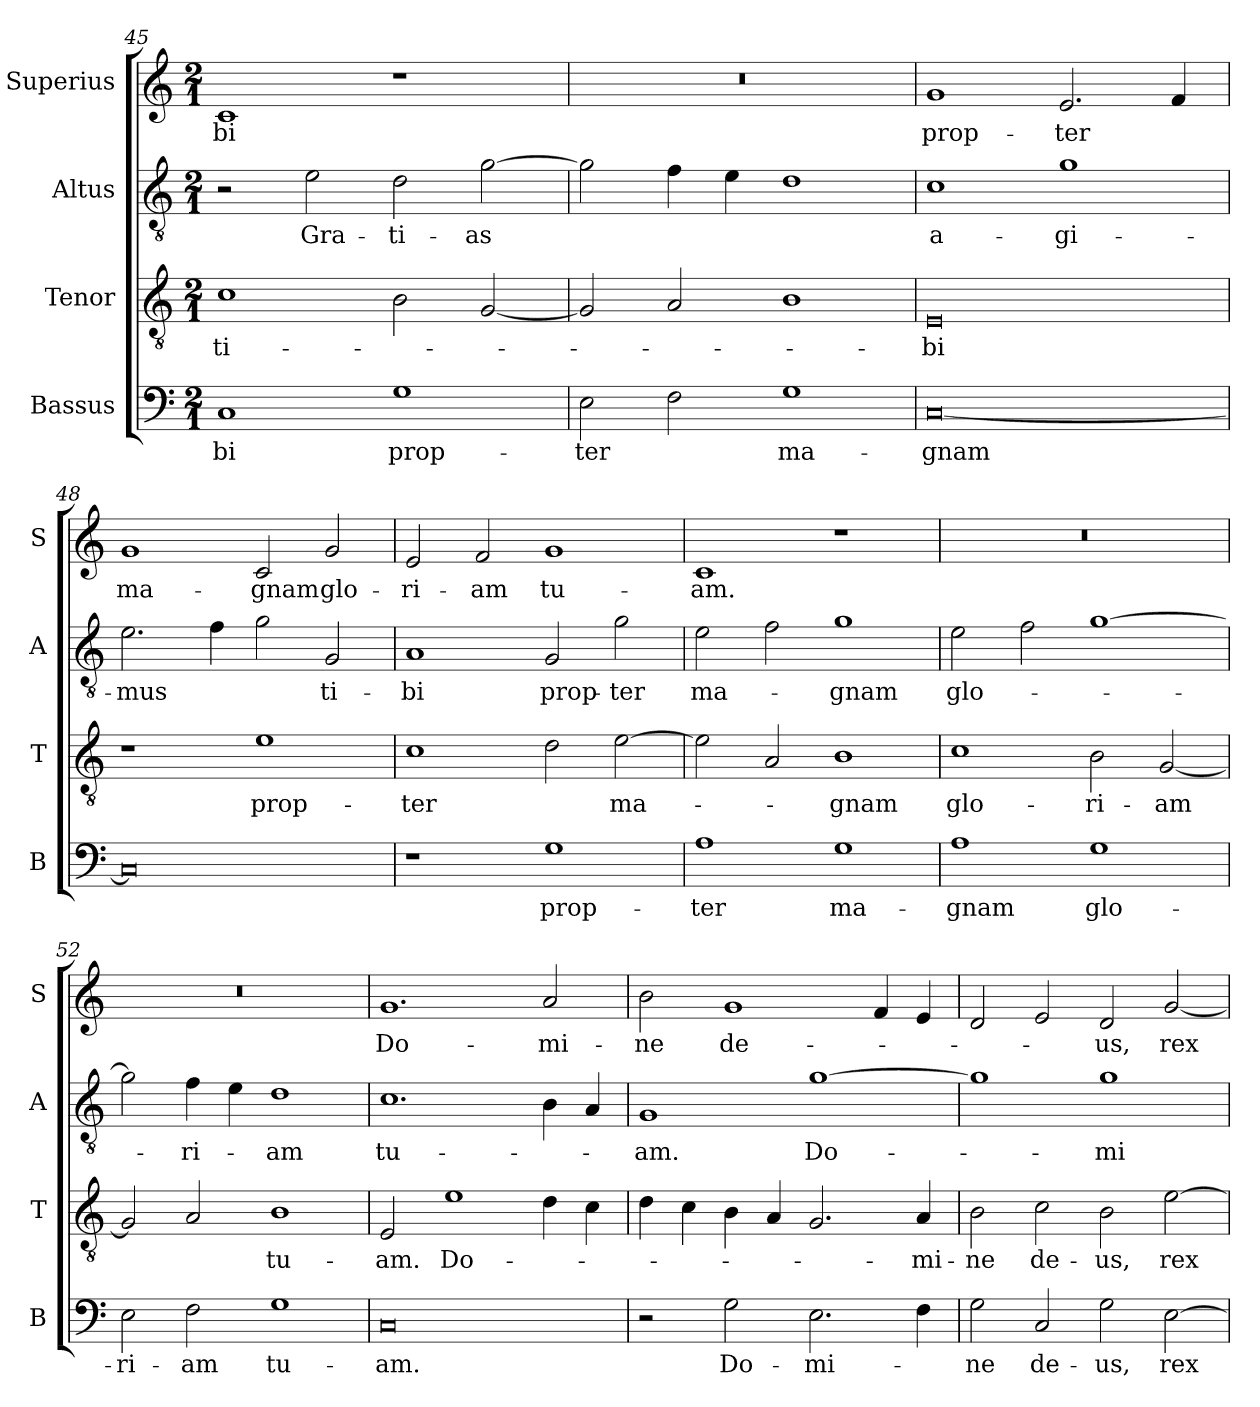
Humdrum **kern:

**kern	**text	**kern	**text	**kern	**text	**kern	**text
*part4	*part4	*part3	*part3	*part2	*part2	*part1	*part1
*staff4	*staff4	*staff3	*staff3	*staff2	*staff2	*staff1	*staff1
*I"Bassus	*	*I"Tenor	*	*I"Altus	*	*I"Superius	*
*I'B	*	*I'T	*	*I'A	*	*I'S	*
*clefF4	*	*clefGv2	*	*clefGv2	*	*clefG2	*
*k[]	*	*k[]	*	*k[]	*	*k[]	*
*M2/1	*	*M2/1	*	*M2/1	*	*M2/1	*
=45	=45	=45	=45	=45	=45	=45	=45
1C	-bi	1c	ti-	2r	.	1c	-bi
.	.	.	.	2e\	Gra-	.	.
1G	prop-	2B\	.	2d\	-ti-	1r	.
.	.	[2G/	.	[2g\	-as	.	.
=46	=46	=46	=46	=46	=46	=46	=46
2E\	-ter	2G/]	.	2g\]	.	0r	.
2F\	.	2A/	.	4f\	.	.	.
.	.	.	.	4e\	.	.	.
1G	ma-	1B	.	1d	.	.	.
=47	=47	=47	=47	=47	=47	=47	=47
[0C	-gnam	0E	-bi	1c	a-	1g	prop-
.	.	.	.	1g	-gi-	2.e/	-ter
.	.	.	.	.	.	4f/	.
=48	=48	=48	=48	=48	=48	=48	=48
0C]	.	1r	.	2.e\	-mus	1g	ma-
.	.	.	.	4f\	.	.	.
.	.	1e	prop-	2g\	.	2c/	-gnam
.	.	.	.	2G/	ti-	2g/	glo-
=49	=49	=49	=49	=49	=49	=49	=49
1r	.	1c	-ter	1A	-bi	2e/	-ri-
.	.	.	.	.	.	2f/	-am
1G	prop-	2d\	.	2G/	prop-	1g	tu-
.	.	[2e\	ma-	2g\	-ter	.	.
=50	=50	=50	=50	=50	=50	=50	=50
1A	-ter	2e\]	.	2e\	ma-	1c	-am.
.	.	2A/	.	2f\	.	.	.
1G	ma-	1B	-gnam	1g	-gnam	1r	.
=51	=51	=51	=51	=51	=51	=51	=51
1A	-gnam	1c	glo-	2e\	glo-	0r	.
.	.	.	.	2f\	.	.	.
1G	glo-	2B\	-ri-	[1g	.	.	.
.	.	[2G/	-am	.	.	.	.
=52	=52	=52	=52	=52	=52	=52	=52
2E\	-ri-	2G/]	.	2g\]	.	0r	.
2F\	-am	2A/	.	4f\	-ri-	.	.
.	.	.	.	4e\	.	.	.
1G	tu-	1B	tu-	1d	-am	.	.
=53	=53	=53	=53	=53	=53	=53	=53
0C	-am.	2E/	-am.	1.c	tu-	1.g	Do-
.	.	1e	Do-	.	.	.	.
.	.	4d\	.	4B\	.	2a/	-mi-
.	.	4c\	.	4A/	.	.	.
=54	=54	=54	=54	=54	=54	=54	=54
2r	.	4d\	.	1G	-am.	2b\	-ne
.	.	4c\	.	.	.	.	.
2G\	Do-	4B\	.	.	.	1g	de-
.	.	4A/	.	.	.	.	.
2.E\	-mi-	2.G/	.	[1g	Do-	.	.
.	.	.	.	.	.	4f/	.
4F\	.	4A/	-mi-	.	.	4e/	.
=55	=55	=55	=55	=55	=55	=55	=55
2G\	-ne	2B\	-ne	1g]	.	2d/	.
2C/	de-	2c\	de-	.	.	2e/	.
2G\	-us,	2B\	-us,	1g	-mi-	2d/	-us,
[2E\	rex	[2e\	rex	.	.	[2g/	rex
=	=	=	=	=	=	=	=
*-	*-	*-	*-	*-	*-	*-	*-
